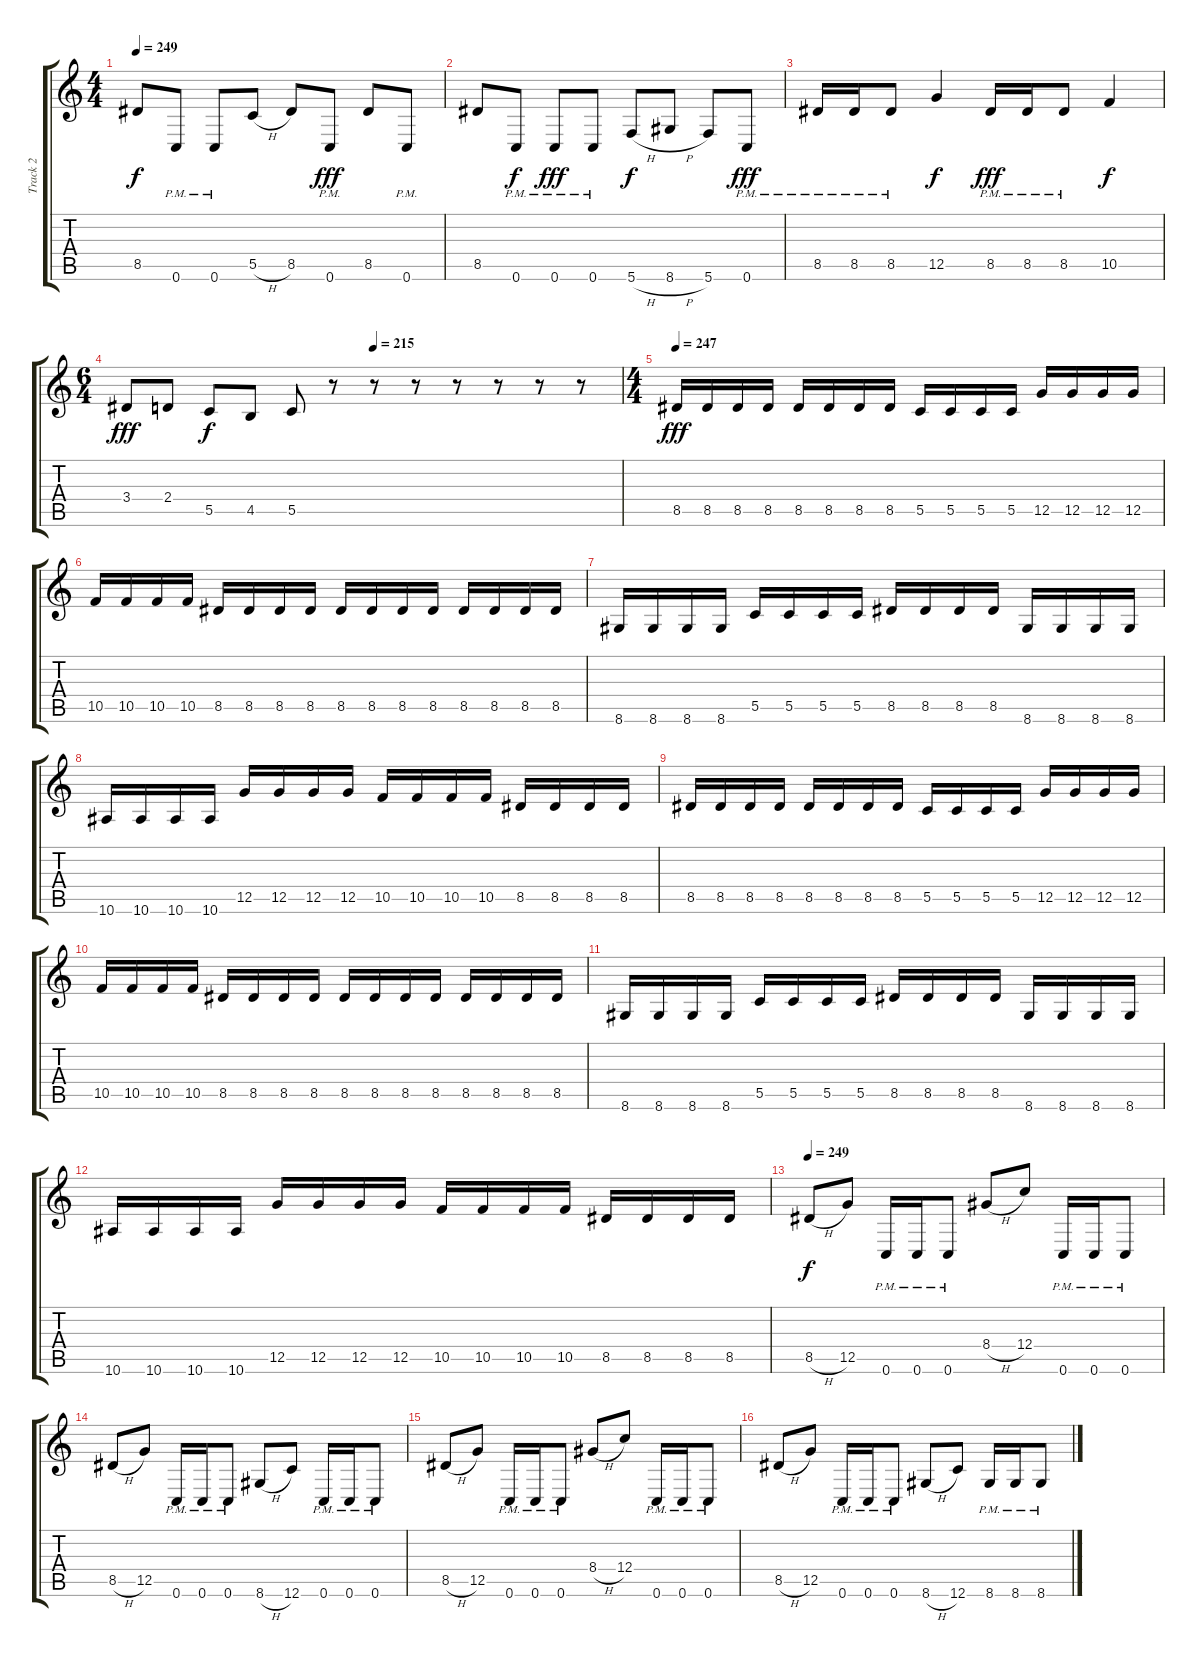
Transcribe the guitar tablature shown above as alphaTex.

\track ("Track 2" "Track 2") {instrument distortionguitar}
\staff {score tabs}
\tuning (D4 A3 F3 C3 G2 C2) {hide}
\ts (4 4)
\tempo 249
\clef g2
\ks c
8.5.8{dy f} 0.6{pm}.8 0.6{pm}.8 5.5{h}.8 8.5.8 0.6{pm}.8{dy fff} 8.5.8 0.6{pm}.8 |
8.5.8 0.6{pm}.8{dy f} 0.6{pm}.8{dy fff} 0.6{pm}.8 5.6{h}.8{dy f} 8.6{h}.8 5.6.8 0.6{pm}.8{dy fff} |
8.5{pm}.16 8.5{pm}.16 8.5{pm}.8 12.5.4{dy f} 8.5{pm}.16{dy fff} 8.5{pm}.16 8.5{pm}.8 10.5.4{dy f} |
\ts (6 4)
\tempo (215 0.5)
3.4.8{dy fff} 2.4.8 5.5.8{dy f} 4.5.8 5.5.8 r.8 r.8 r.8 r.8 r.8 r.8 r.8 |
\ts (4 4)
\tempo 247
8.5.16{dy fff} 8.5.16 8.5.16 8.5.16 8.5.16 8.5.16 8.5.16 8.5.16 5.5.16 5.5.16 5.5.16 5.5.16 12.5.16 12.5.16 12.5.16 12.5.16 |
10.5.16 10.5.16 10.5.16 10.5.16 8.5.16 8.5.16 8.5.16 8.5.16 8.5.16 8.5.16 8.5.16 8.5.16 8.5.16 8.5.16 8.5.16 8.5.16 |
8.6.16 8.6.16 8.6.16 8.6.16 5.5.16 5.5.16 5.5.16 5.5.16 8.5.16 8.5.16 8.5.16 8.5.16 8.6.16 8.6.16 8.6.16 8.6.16 |
10.6.16 10.6.16 10.6.16 10.6.16 12.5.16 12.5.16 12.5.16 12.5.16 10.5.16 10.5.16 10.5.16 10.5.16 8.5.16 8.5.16 8.5.16 8.5.16 |
8.5.16 8.5.16 8.5.16 8.5.16 8.5.16 8.5.16 8.5.16 8.5.16 5.5.16 5.5.16 5.5.16 5.5.16 12.5.16 12.5.16 12.5.16 12.5.16 |
10.5.16 10.5.16 10.5.16 10.5.16 8.5.16 8.5.16 8.5.16 8.5.16 8.5.16 8.5.16 8.5.16 8.5.16 8.5.16 8.5.16 8.5.16 8.5.16 |
8.6.16 8.6.16 8.6.16 8.6.16 5.5.16 5.5.16 5.5.16 5.5.16 8.5.16 8.5.16 8.5.16 8.5.16 8.6.16 8.6.16 8.6.16 8.6.16 |
10.6.16 10.6.16 10.6.16 10.6.16 12.5.16 12.5.16 12.5.16 12.5.16 10.5.16 10.5.16 10.5.16 10.5.16 8.5.16 8.5.16 8.5.16 8.5.16 |
\tempo 249
8.5{h}.8{dy f} 12.5.8 0.6{pm}.16 0.6{pm}.16 0.6{pm}.8 8.4{h}.8 12.4.8 0.6{pm}.16 0.6{pm}.16 0.6{pm}.8 |
8.5{h}.8 12.5.8 0.6{pm}.16 0.6{pm}.16 0.6{pm}.8 8.6{h}.8 12.6.8 0.6{pm}.16 0.6{pm}.16 0.6{pm}.8 |
8.5{h}.8 12.5.8 0.6{pm}.16 0.6{pm}.16 0.6{pm}.8 8.4{h}.8 12.4.8 0.6{pm}.16 0.6{pm}.16 0.6{pm}.8 |
8.5{h}.8 12.5.8 0.6{pm}.16 0.6{pm}.16 0.6{pm}.8 8.6{h}.8 12.6.8 8.6{pm}.16 8.6{pm}.16 8.6{pm}.8
